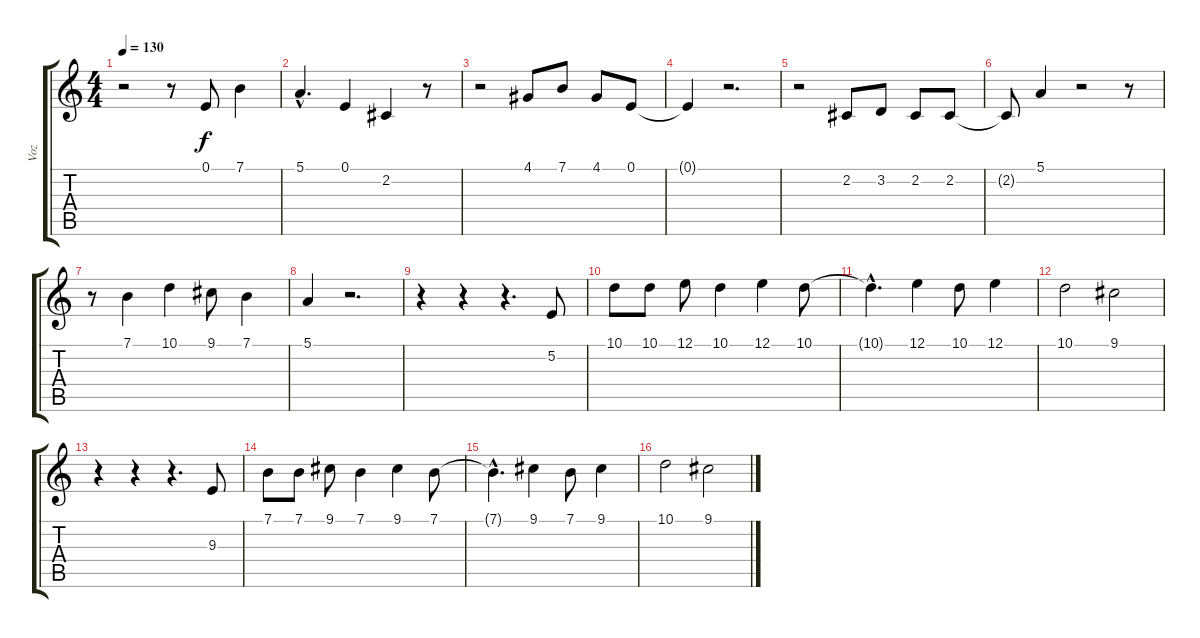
\track ("Voz" "Voz") {instrument acousticgrandpiano}
\staff {score tabs}
\tuning (E4 B3 G3 D3 A2 E2) {hide}
\ts (4 4)
\tempo 130
\clef g2
\ks c
r.2{dy f} r.8 0.1.8 7.1.4 |
5.1{hac}.4{d} 0.1.4 2.2.4 r.8 |
r.2 4.1.8 7.1.8 4.1.8 0.1.8 |
0.1{t}.4 r.2{d} |
r.2 2.2.8 3.2.8 2.2.8 2.2.8 |
2.2{t}.8 5.1.4 r.2 r.8 |
r.8 7.1.4 10.1.4 9.1.8 7.1.4 |
5.1.4 r.2{d} |
r.4 r.4 r.4{d} 5.2.8 |
10.1.8 10.1.8 12.1.8 10.1.4 12.1.4 10.1.8 |
10.1{hac t}.4{d} 12.1.4 10.1.8 12.1.4 |
10.1.2 9.1.2 |
r.4 r.4 r.4{d} 9.3.8 |
7.1.8 7.1.8 9.1.8 7.1.4 9.1.4 7.1.8 |
7.1{hac t}.4{d} 9.1.4 7.1.8 9.1.4 |
10.1.2 9.1.2
